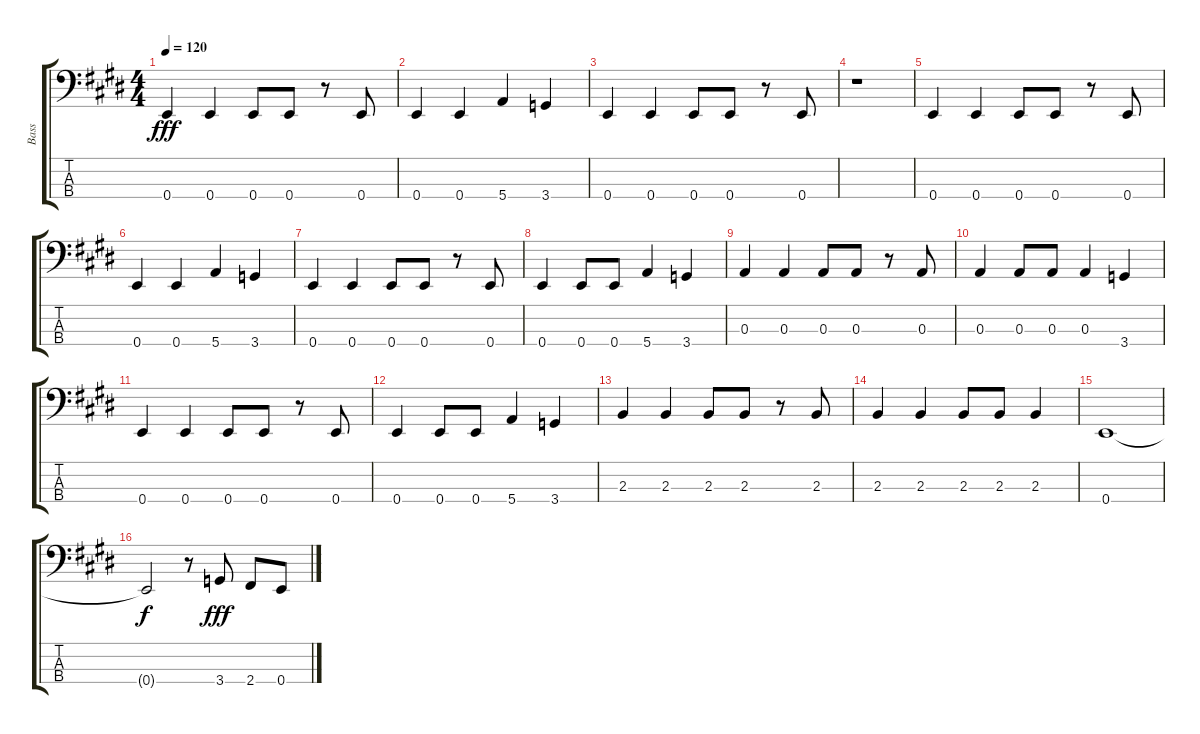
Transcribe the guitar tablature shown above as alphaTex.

\track ("Bass" "Bass") {instrument electricbasspick}
\staff {score tabs}
\tuning (G2 D2 A1 E1) {hide}
\ts (4 4)
\tempo 120
\clef f4
\ks e
0.4.4{dy fff} 0.4.4 0.4.8 0.4.8 r.8 0.4.8 |
0.4.4 0.4.4 5.4.4 3.4.4 |
0.4.4 0.4.4 0.4.8 0.4.8 r.8 0.4.8 |
r.1 |
0.4.4 0.4.4 0.4.8 0.4.8 r.8 0.4.8 |
0.4.4 0.4.4 5.4.4 3.4.4 |
0.4.4 0.4.4 0.4.8 0.4.8 r.8 0.4.8 |
0.4.4 0.4.8 0.4.8 5.4.4 3.4.4 |
0.3.4 0.3.4 0.3.8 0.3.8 r.8 0.3.8 |
0.3.4 0.3.8 0.3.8 0.3.4 3.4.4 |
0.4.4 0.4.4 0.4.8 0.4.8 r.8 0.4.8 |
0.4.4 0.4.8 0.4.8 5.4.4 3.4.4 |
2.3.4 2.3.4 2.3.8 2.3.8 r.8 2.3.8 |
2.3.4 2.3.4 2.3.8 2.3.8 2.3.4 |
0.4.1 |
0.4{t}.2{dy f} r.8 3.4.8{dy fff} 2.4.8 0.4.8
